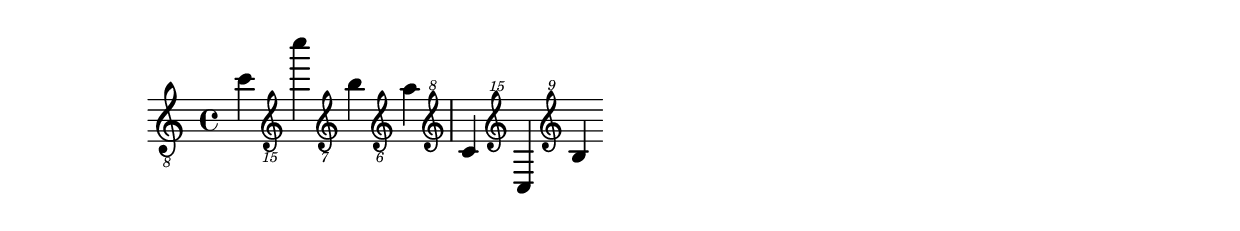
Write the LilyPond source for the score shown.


\version "2.7.32" \header {

    texidoc = "Octavation signs may be added to clefs.  These
octavation signs may be placed below or above (meaning an octave
higher or lower), and can take any value, including 15 for two octaves."

}
\layout { ragged-right = ##t  }


\relative c'' {

  \clef "G_8"
  c4
  \clef "G_15"
  c4
  \clef "G_7"
  c4
  \clef "G_6"
  c4 
  \clef "G^8"
  c4 
  \clef "G^15"
  c4 
  \clef "G^9"
  c4 
}

